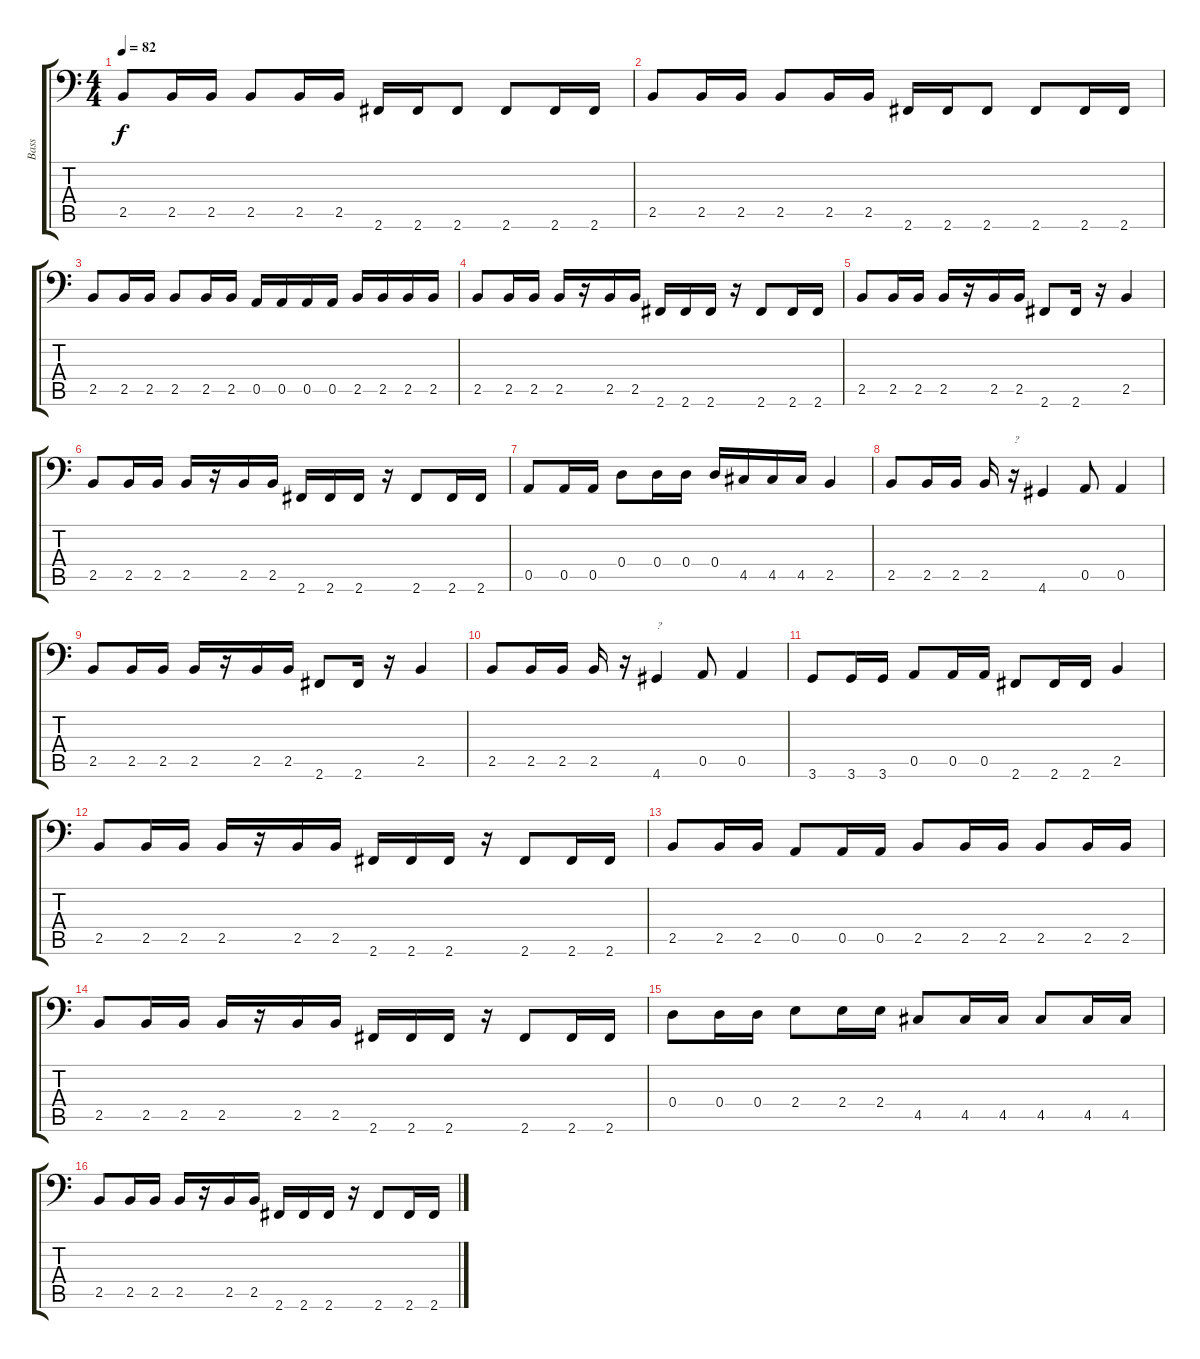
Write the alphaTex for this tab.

\track ("Bass" "Bass") {instrument electricbasspick}
\staff {score tabs}
\tuning (E3 B2 G2 D2 A1 E1) {hide}
\ts (4 4)
\tempo 82
\clef f4
\ks c
2.5.8{dy f} 2.5.16 2.5.16 2.5.8 2.5.16 2.5.16 2.6.16 2.6.16 2.6.8 2.6.8 2.6.16 2.6.16 |
2.5.8 2.5.16 2.5.16 2.5.8 2.5.16 2.5.16 2.6.16 2.6.16 2.6.8 2.6.8 2.6.16 2.6.16 |
2.5.8 2.5.16 2.5.16 2.5.8 2.5.16 2.5.16 0.5.16 0.5.16 0.5.16 0.5.16 2.5.16 2.5.16 2.5.16 2.5.16 |
2.5.8{volume 11} 2.5.16 2.5.16 2.5.16 r.16 2.5.16 2.5.16 2.6.16 2.6.16 2.6.16 r.16 2.6.8 2.6.16 2.6.16 |
2.5.8 2.5.16 2.5.16 2.5.16 r.16 2.5.16 2.5.16 2.6.8 2.6.16 r.16 2.5.4 |
2.5.8 2.5.16 2.5.16 2.5.16 r.16 2.5.16 2.5.16 2.6.16 2.6.16 2.6.16 r.16 2.6.8 2.6.16 2.6.16 |
0.5.8 0.5.16 0.5.16 0.4.8 0.4.16 0.4.16 0.4.16 4.5.16 4.5.16 4.5.16 2.5.4 |
2.5.8 2.5.16 2.5.16 2.5.16 r.16{txt "?"} 4.6.4 0.5.8 0.5.4 |
2.5.8 2.5.16 2.5.16 2.5.16 r.16 2.5.16 2.5.16 2.6.8 2.6.16 r.16 2.5.4 |
2.5.8 2.5.16 2.5.16 2.5.16 r.16 4.6.4{txt "?"} 0.5.8 0.5.4 |
3.6.8 3.6.16 3.6.16 0.5.8 0.5.16 0.5.16 2.6.8 2.6.16 2.6.16 2.5.4 |
2.5.8{volume 11} 2.5.16 2.5.16 2.5.16 r.16 2.5.16 2.5.16 2.6.16 2.6.16 2.6.16 r.16 2.6.8 2.6.16 2.6.16 |
2.5.8 2.5.16 2.5.16 0.5.8 0.5.16 0.5.16 2.5.8 2.5.16 2.5.16 2.5.8 2.5.16 2.5.16 |
2.5.8{volume 11} 2.5.16 2.5.16 2.5.16 r.16 2.5.16 2.5.16 2.6.16 2.6.16 2.6.16 r.16 2.6.8 2.6.16 2.6.16 |
0.4.8 0.4.16 0.4.16 2.4.8 2.4.16 2.4.16 4.5.8 4.5.16 4.5.16 4.5.8 4.5.16 4.5.16 |
2.5.8{volume 11} 2.5.16 2.5.16 2.5.16 r.16 2.5.16 2.5.16 2.6.16 2.6.16 2.6.16 r.16 2.6.8 2.6.16 2.6.16
